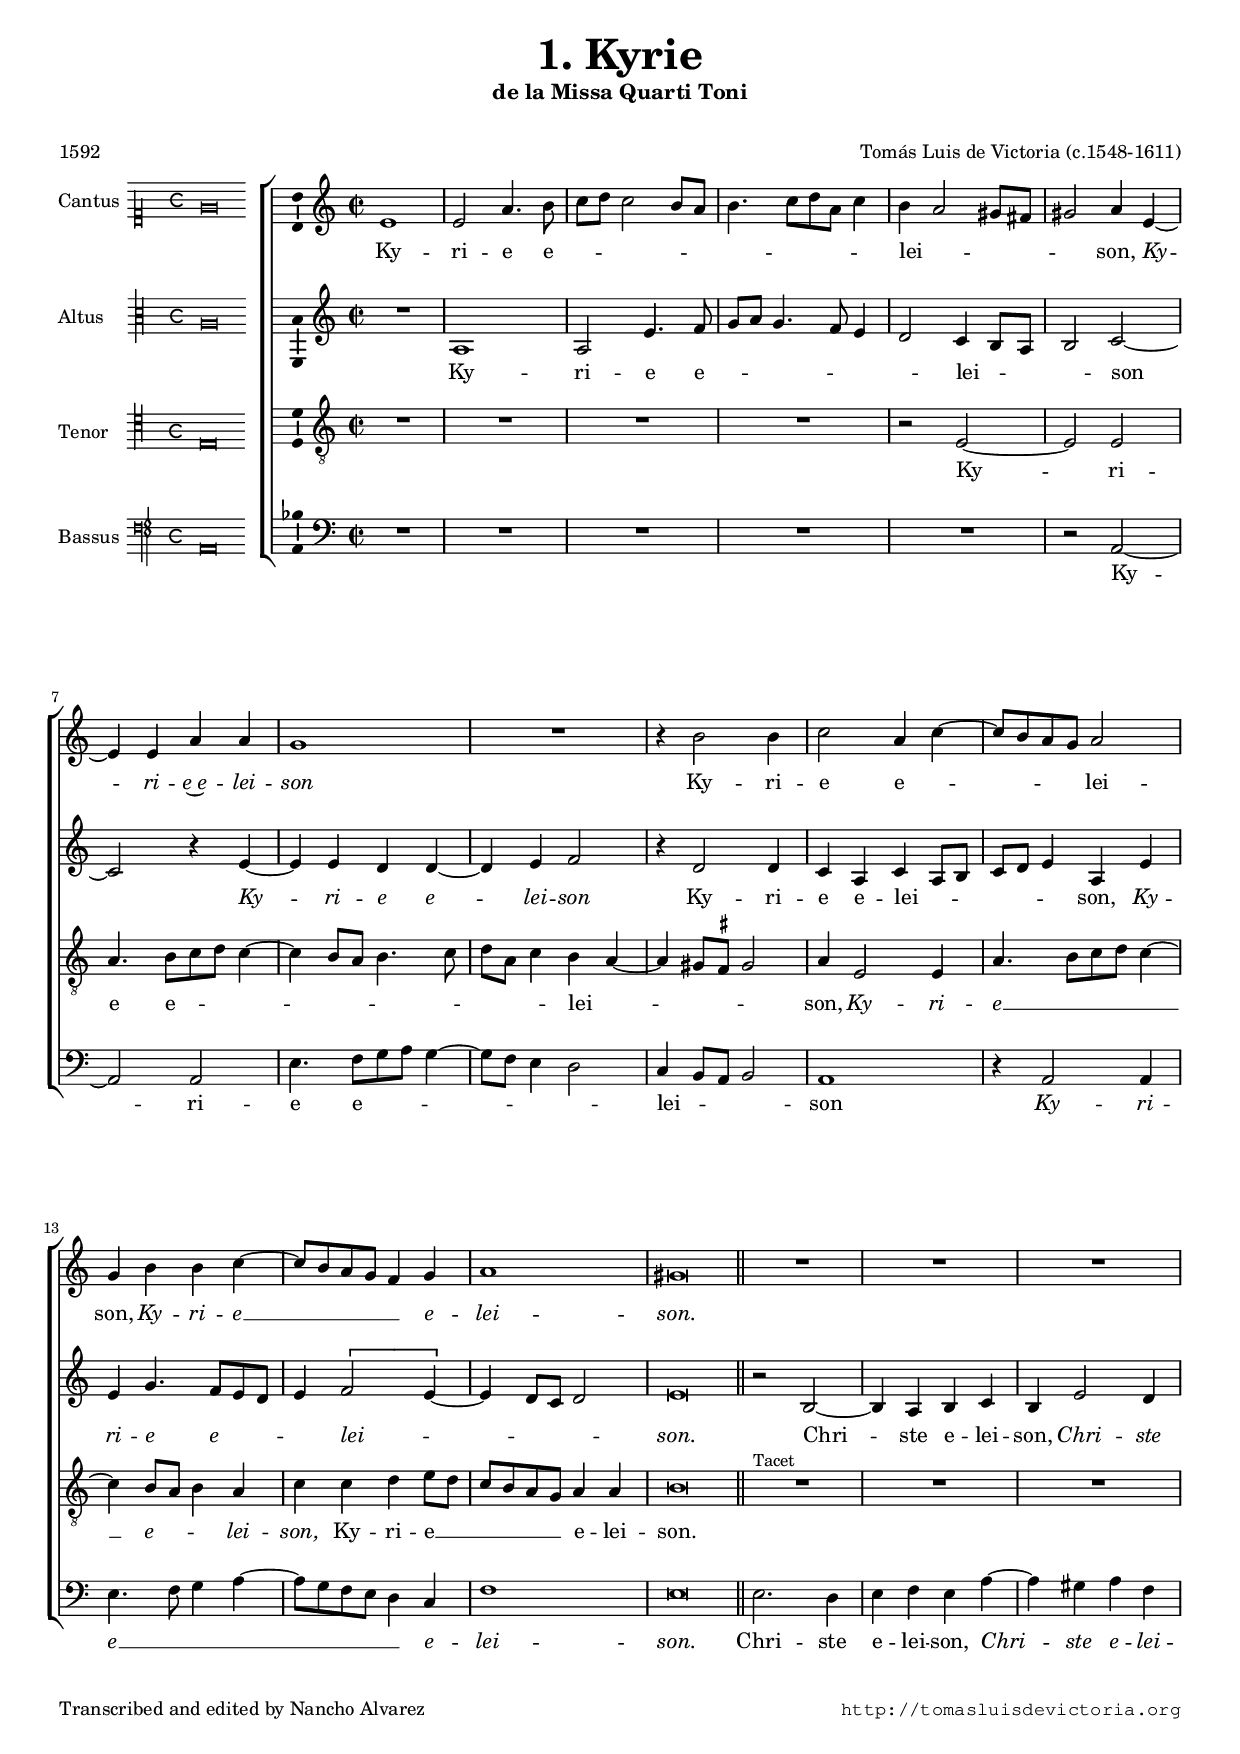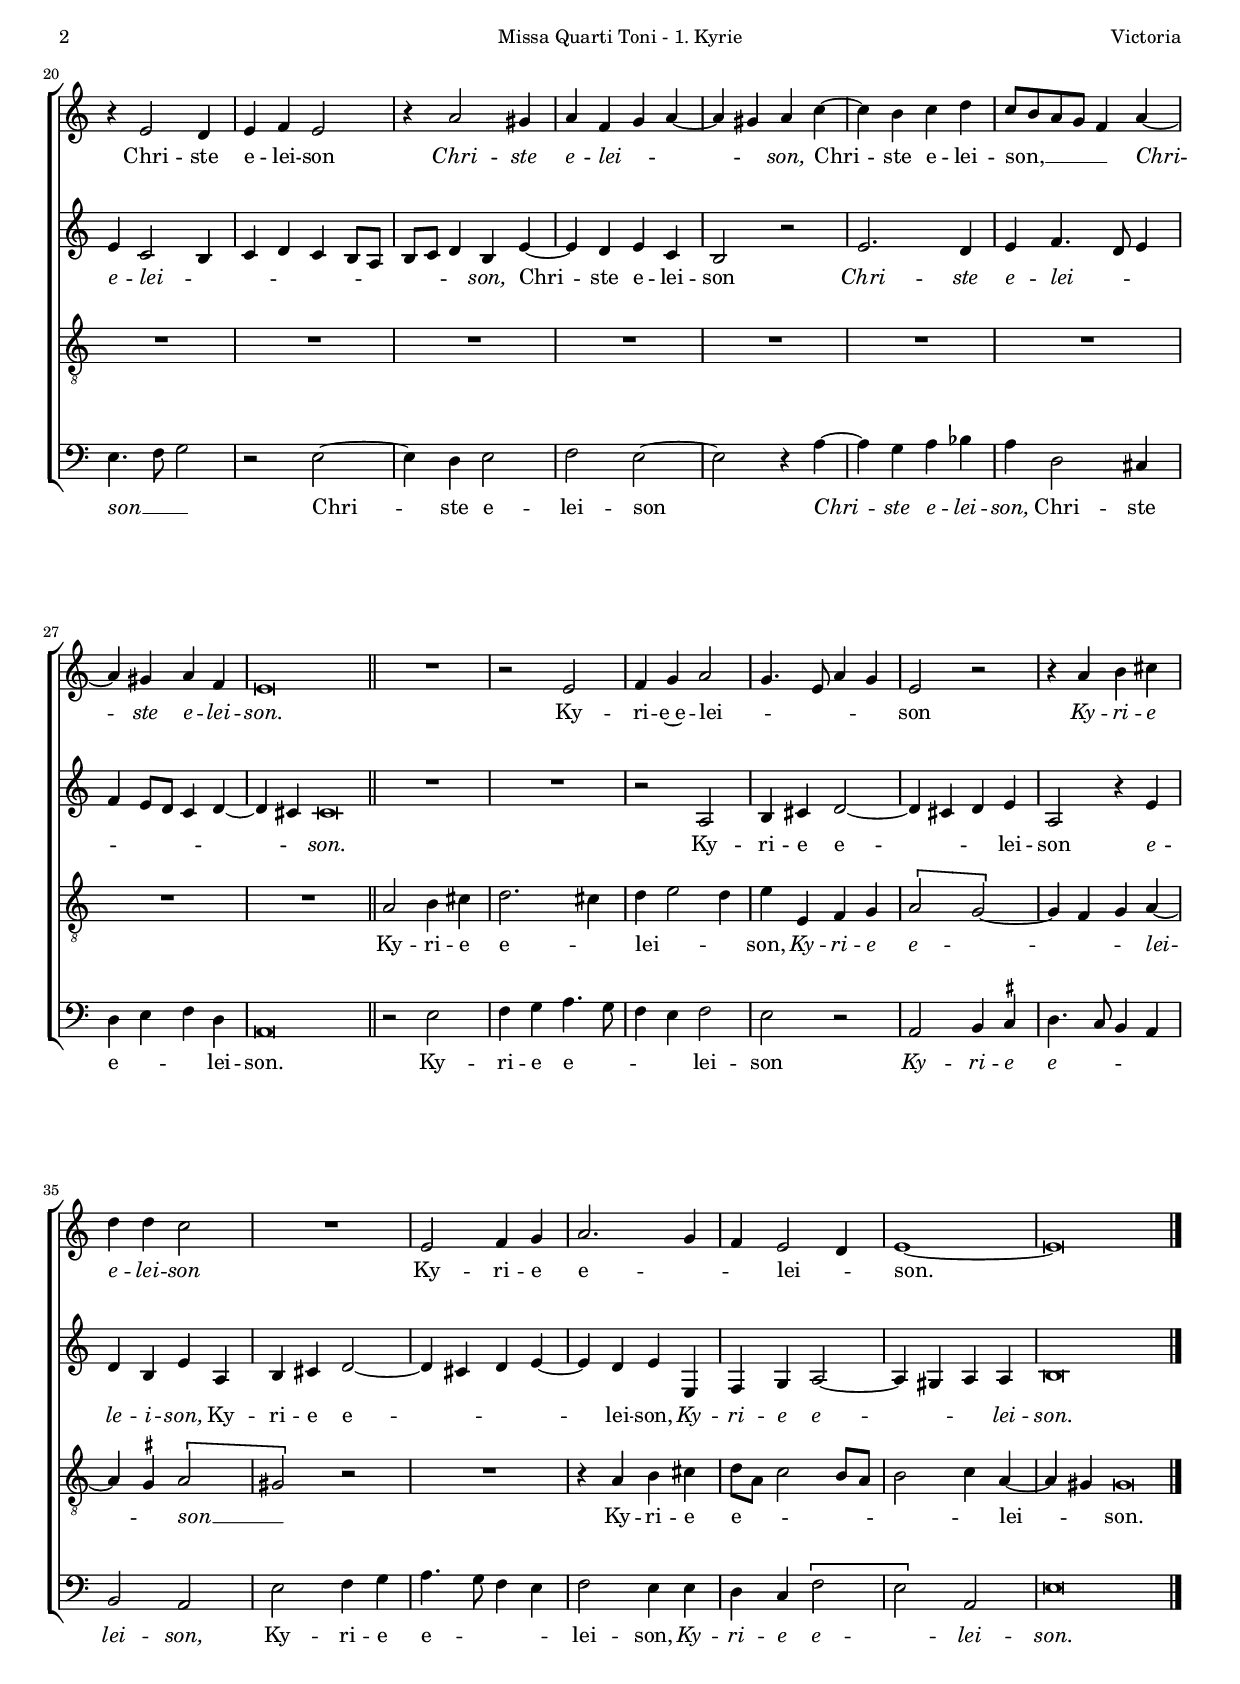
\version "2.18.0"

#(set-default-paper-size "a4")
#(set-global-staff-size 16.4)
#(ly:set-option 'point-and-click #f)
%mobile -s14.5 -i3.2

italicas=\override LyricText.font-shape = #'italic
rectas=\override LyricText.font-shape = #'upright
ss=\once \set suggestAccidentals = ##t
incipitwidth = 20
mtempo={\tempo 4 = 100}
mtempob={\tempo 4 = 50}

htitle="Missa Quarti Toni - 1. Kyrie"
hcomposer="Victoria"

\header {
	title=\markup{\fontsize #3 "1. Kyrie"}
	subtitle="de la Missa Quarti Toni"
	subsubtitle=\markup{\null \vspace #1 }
	composer=\markup{"Tomás Luis de Victoria (c.1548-1611)"}
        pdfauthor=\composer
	%opus="(-)"
	poet=\markup{"1592"}
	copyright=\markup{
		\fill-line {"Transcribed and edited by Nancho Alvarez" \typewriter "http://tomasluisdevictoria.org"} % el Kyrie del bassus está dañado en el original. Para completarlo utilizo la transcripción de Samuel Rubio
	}
%	tagline=""
}

global={\key c \major \time 2/2 \skip 1*16 \bar "||" 
		%tablet \break
		\skip 1*12 \bar "||"
		%tablet \break
		\skip 1*13 \bar "|."
}

cantus={
	e'1 |
	e'2 a'4. b'8 |
	c'' d'' c''2 b'8 a' |
	b'4.  c''8[ d'' a'] c''4 |
%5
	b' a'2 gis'8 fis' |
	gis'2 a'4 e' ~ |
	e' e' a' a' |
	g'1 |
	R1*4/4 |
%10
	r4 b'2 b'4 |
	c''2 a'4 c'' ~ |
	c''8 b' a' g' a'2 |
	%\break
	g'4 b' b' c'' ~ |
	c''8 b' a' g' f'4 g' |
%15
	a'1 |
	gis'\breve*1/2 | 
	R1*4/4 |
	R1*4/4 |
	R1*4/4 |
%20
	r4 e'2 d'4 |
	e' f' e'2 |
	r4 a'2 gis'4 |
	a' f' g' a' ~ |
	a' gis' a' c'' ~ |
%25
	c'' b' c'' d'' |
	c''8 b' a' g' f'4 a' ~ |
	a' gis' a' f' |
	e'\breve*1/2 | 
	R1*4/4 |
%30
	r2 e' |
	f'4 g' a'2 |
	g'4. e'8 a'4 g' |
	e'2 r |
	r4 a' b' cis'' |
%35
	d'' d'' c''2 |
	R1*4/4 |
	e'2 f'4 g' |
	a'2. g'4 |
	f' e'2 d'4 |
%40
	e'1 ~ |
	e'\breve*1/2
}

altus={
	R1*4/4 |
	a1 |
	a2 e'4. f'8 |
	g' a' g'4. f'8 e'4 |
%5
	d'2 c'4 b8 a |
	b2 c' ~ |
	c' r4 e' ~ |
	e' e' d' d' ~ |
	d' e' f'2 |
%10
	r4 d'2 d'4 |
	c' a c' a8 b |
	c' d' e'4 a e' |
	e' g'4. f'8 e' d' |
	e'4 \[f'2 e'4 ~ \]
%15
	e' d'8 c' d'2 |
	e'\breve*1/2
	r2 b ~ |
	b4 a b c' |
	b e'2 d'4 |
%20
	e' c'2 b4 |
	c' d' c' b8 a |
	b c' d'4 b e' ~ |
	e' d' e' c' |
	b2 r |
%25
	e'2. d'4 |
	e' f'4. d'8 e'4 |
	f' e'8 d' c'4 d' ~ |
	d' cis' \mtempob cis'\breve*1/4 |
	\mtempo
	R1*4/4 |
%30
	R1*4/4 |
	r2 a |
	b4 cis' d'2 ~ |
	d'4 cis' d' e' |
	a2 r4 e' |
%35
	d' b e' a |
	b cis' d'2 ~ |
	d'4 cis' d' e' ~ |
	e' d' e' e |
	f g a2 ~ |
%40
	a4 gis a a |
	b\breve*1/2
}

tenor={
	R1*4/4 |
	R1*4/4 |
	R1*4/4 |
	R1*4/4 |
%5
	r2 e ~ |
	e e |
	a4.  b8[ c' d'] c'4 ~ |
	c' b8 a b4. c'8 |
	d' a c'4 b a ~ |
%10
	a gis8 \ss fis gis2 |
	a4 e2 e4 |
	a4.  b8[ c' d'] c'4 ~ |
	c' b8 a b4 a |
	c' c' d' e'8 d' |
%15
	c' b a g a4 a |
	b\breve*1/2
	s4*0^\markup{\smaller "Tacet"}
	R1*4/4 |
	R1*4/4 |
	R1*4/4 |
%20
	R1*4/4 |
	R1*4/4 |
	R1*4/4 |
	R1*4/4 |
	R1*4/4 |
%25
	R1*4/4 |
	R1*4/4 |
	R1*4/4 |
	R1*4/4 |
	a2 b4 cis' | % no se ve bien el sostenido
%30
	d'2. cis'4 |
	d' e'2 d'4 |
	e' e f g |
	\[a2 g ~ \] |
	g4 f g a ~ |
%35
	a \ss gis \[a2 |
	gis\] r | % parece que hay un sostenido borrado
	R1*4/4 | 
	r4 a b cis' | %  el sostenido no se ve bien
	d'8 a c'2 b8 a |
%40
	b2 c'4 a ~ |
	a gis \mtempob gis\breve*1/4
}

bassus={
	R1*4/4 |
	R1*4/4 |
	R1*4/4 |
	R1*4/4 |
%5
	R1*4/4 |
	r2 a, ~ |
	a, a, |
	e4.  f8[ g a] g4 ~ |
	g8 f e4 d2 |
%10
	c4 b,8 a, b,2 |
	a,1 |
	r4 a,2 a,4 |
	e4. f8 g4 a ~ |
	a8 g f e d4 c |
%15
	f1 |
	e\breve*1/2
	e2. d4 |
	e f e a ~ |
	a gis a f |
%20
	e4. f8 g2 |
	r e ~ |
	e4 d e2 |
	f e ~ |
	e r4 a ~ |
%25
	a g a bes |
	a d2 cis4 |
	d e f d |
	a,\breve*1/2 |
	r2 e |
%30
	f4 g a4. g8 |
	f4 e f2 |
	e r |
	a, b,4 \ss cis |
	d4. c8 b,4 a, |
%35
	b,2 a, |
	e f4 g |
	a4. g8 f4 e |
	f2 e4 e |
	d c \[f2
%40
	e\] a, |
	e\breve*1/2
}

textocantus=\lyricmode{
Ky -- ri -- e e -- _ _ _ _ _ _ _ _ _ _ lei -- _ _ _ _ son,
\italicas
Ky -- _ ri -- e~e -- lei -- son
\rectas
Ky -- ri -- e e -- _ _ _ _ _ lei -- son,
\italicas
Ky -- ri -- e __ _ _ _ _ _ e -- lei -- son.
\rectas
Chri -- ste e -- lei -- son
\italicas
Chri -- ste e -- lei -- _ _ _ _ son,
\rectas
Chri -- _ ste e -- lei -- son, __ _ _ _ _ 
\italicas
Chri -- _ ste e -- lei -- son.
\rectas
Ky -- ri -- e~e -- lei -- _ _ _ _ son
\italicas
Ky -- ri -- e e -- lei -- son
\rectas
Ky -- ri -- e e -- _ _ lei -- _ son. _
}

textoaltus=\lyricmode{
Ky -- ri -- e e -- _ _ _ _ _ _ lei -- _ _ _ son _
\italicas
Ky -- _ ri -- e e -- _ lei -- son
\rectas
Ky -- ri -- e e -- lei -- _ _ _ _ _ son,
\italicas
Ky -- ri -- e e -- _ _ _ lei -- _ _ _ _ _ son.
\rectas
Chri -- _ ste e -- lei -- son,
\italicas
Chri -- ste e -- lei -- _ _ _ _ _ _ _ _ _ son,
\rectas
Chri -- _ ste e -- lei -- son
\italicas
Chri -- ste e -- lei -- _ _ _ _ _ _ _ _ _ son.
\rectas
Ky -- ri -- e e -- _ _ _ lei -- son
\italicas
e -- le -- i -- son,
\rectas
Ky -- ri -- e e -- _ _ _ _ _ lei -- son,
\italicas
Ky -- ri -- e e -- _ _ _ lei -- son.
}

textotenor=\lyricmode{
Ky -- _ ri -- e e -- _ _ _ _ _ _ _ _ _ _ _ lei -- _ _ _ _ _ son,
% lo pongo como la soprano
\italicas
Ky -- ri -- e __ _ _ _ _ _ e -- _ _ lei -- son,
\rectas
Ky -- ri -- e __ _ _ _ _ _ e -- lei -- son.
Ky -- ri -- e e -- _ lei -- _ _  son,
\italicas
Ky -- ri -- e e -- _ _ _ _ lei -- _ _ son __ _
\rectas
Ky -- ri -- e e -- _ _ _ _ _ _ lei -- _ _ son.
}

textobassus=\lyricmode{
Ky -- _ ri -- e e -- _ _ _ _ _ _ _ lei -- _ _ _ son
\italicas
Ky -- ri -- e __ _ _ _ _ _ _ _ _ e -- lei -- son.
\rectas
Chri -- ste e -- lei -- son,
\italicas
Chri -- _ ste e -- lei -- son __ _ _ 
\rectas
Chri -- _ ste e -- lei -- son _ 
\italicas
Chri -- _ ste e -- lei -- son,
\rectas
Chri -- ste e -- _ _ lei -- son.
Ky -- ri -- e e -- _ _ _ lei -- son
\italicas
Ky -- ri -- e e -- _ _ _ lei -- son,
\rectas
Ky -- ri -- e e -- _ _ _ lei -- son,
\italicas
Ky -- ri -- e e -- _ lei -- son.
}


incipitcantus=\markup{
	\score{
		{ 
		\set Staff.instrumentName="Cantus "
		\override NoteHead.style = #'neomensural
		\override Staff.TimeSignature.style = #'neomensural
		\cadenzaOn 
		\clef "petrucci-c1"
		\key c \major
		\time 4/4
                e'\breve
		} 

	\layout { line-width=\incipitwidth indent = 0 }
	}
}

incipitaltus=\markup{
	\score{
		{ 
		\set Staff.instrumentName="Altus    "
		\override NoteHead.style = #'neomensural 
		\override Staff.TimeSignature.style = #'neomensural
		\cadenzaOn 
		\clef "petrucci-c3"
		\key c \major
		\time 4/4
                a\breve
		} 
	\layout { line-width=\incipitwidth indent = 0 }
	}
}


incipittenor=\markup{
	\score{
		{ 
		\set Staff.instrumentName="Tenor   "
		\override NoteHead.style = #'neomensural 
		\override Staff.TimeSignature.style = #'neomensural
		\cadenzaOn 
		\clef "petrucci-c4"
		\key c \major
		\time 4/4
                e\breve
		} 
	\layout { line-width=\incipitwidth indent=0 }
	}
}

incipitbassus=\markup{
	\score{
		{ 
		\set Staff.instrumentName="Bassus "
		\override NoteHead.style = #'neomensural
		\override Staff.TimeSignature.style = #'neomensural
		\cadenzaOn 
		\clef "petrucci-f4"
		\key c \major
		\time 4/4
                a,\breve
		} 
	\layout { line-width=\incipitwidth indent = 0 }
	}
}

%\layout {
%       \context {\Voice
%               \remove Ligature_bracket_engraver
%               \consists Mensural_ligature_engraver
%       }
%       line-width=\incipitwidth
%       indent = 0
%}

\score {\transpose c' c'{
\new ChoirStaff<<

	\new Staff <<\global
	\new Voice="v1" {
		\set Staff.instrumentName=\incipitcantus
		\clef "treble"
		\cantus }
	\new Lyrics \lyricsto "v1" {\textocantus }
	>>

	\new Staff <<\global
	\new Voice="v2" {
		\set Staff.instrumentName=\incipitaltus
		\clef "treble"
		\altus }
	\new Lyrics \lyricsto "v2" {\textoaltus }
	>>
	
	\new Staff <<\global
	\new Voice="v3" {
		\set Staff.instrumentName=\incipittenor
		\clef "G_8"
		\tenor }
	\new Lyrics \lyricsto "v3" {\textotenor }
	>>

	\new Staff <<\global
	\new Voice="v4" {
		\set Staff.instrumentName=\incipitbassus
		\clef "bass"
		\bassus }
	\new Lyrics \lyricsto "v4" {\textobassus }
	>>
	
>>

	} % transpose

\layout{ 
	\context {\Lyrics 
		\override VerticalAxisGroup.staff-affinity = #UP
		\override VerticalAxisGroup.nonstaff-relatedstaff-spacing =
			#'((basic-distance . 0) (minimum-distance . 0) (padding . 1))
		\override LyricText.font-size = #1.2
		\override LyricHyphen.minimum-distance = #0.5
	}
	\context {\Score 
		tempoHideNote = ##t
		\override BarNumber.padding = #2 
	}
	\context {\Voice 
		melismaBusyProperties = #'()
		%autoBeaming = ##f
	}
	\context {\Staff 
                %\RemoveEmptyStaves
                %\override VerticalAxisGroup.remove-first = ##t
		\override VerticalAxisGroup.staff-staff-spacing =
			#'((basic-distance . 11) (minimum-distance . 0) (padding . 1))
		\consists Ambitus_engraver 
		\override LigatureBracket.padding = #1
	}
}

%\midi { \mtempo }

}


\paper{
	evenHeaderMarkup=\markup  \fill-line { \fromproperty #'page:page-number-string \htitle \hcomposer }
	oddHeaderMarkup= \markup  \fill-line { \on-the-fly #not-first-page \hcomposer \on-the-fly #not-first-page \htitle \on-the-fly #not-first-page \fromproperty #'page:page-number-string }
	%system-count=20
	%page-count = 8
	ragged-last-bottom = ##f
	indent=3.6\cm
	system-system-spacing =
	#'((basic-distance . 20) (minimum-distance . 0) (padding . 5))
	top-system-spacing = % header
	#'((basic-distance . 8) (minimum-distance . 0) (padding . 0))
	last-bottom-spacing = % footer
	#'((basic-distance . 12) (minimum-distance . 0) (padding . 0))
	markup-system-spacing.padding = #1.5
}
